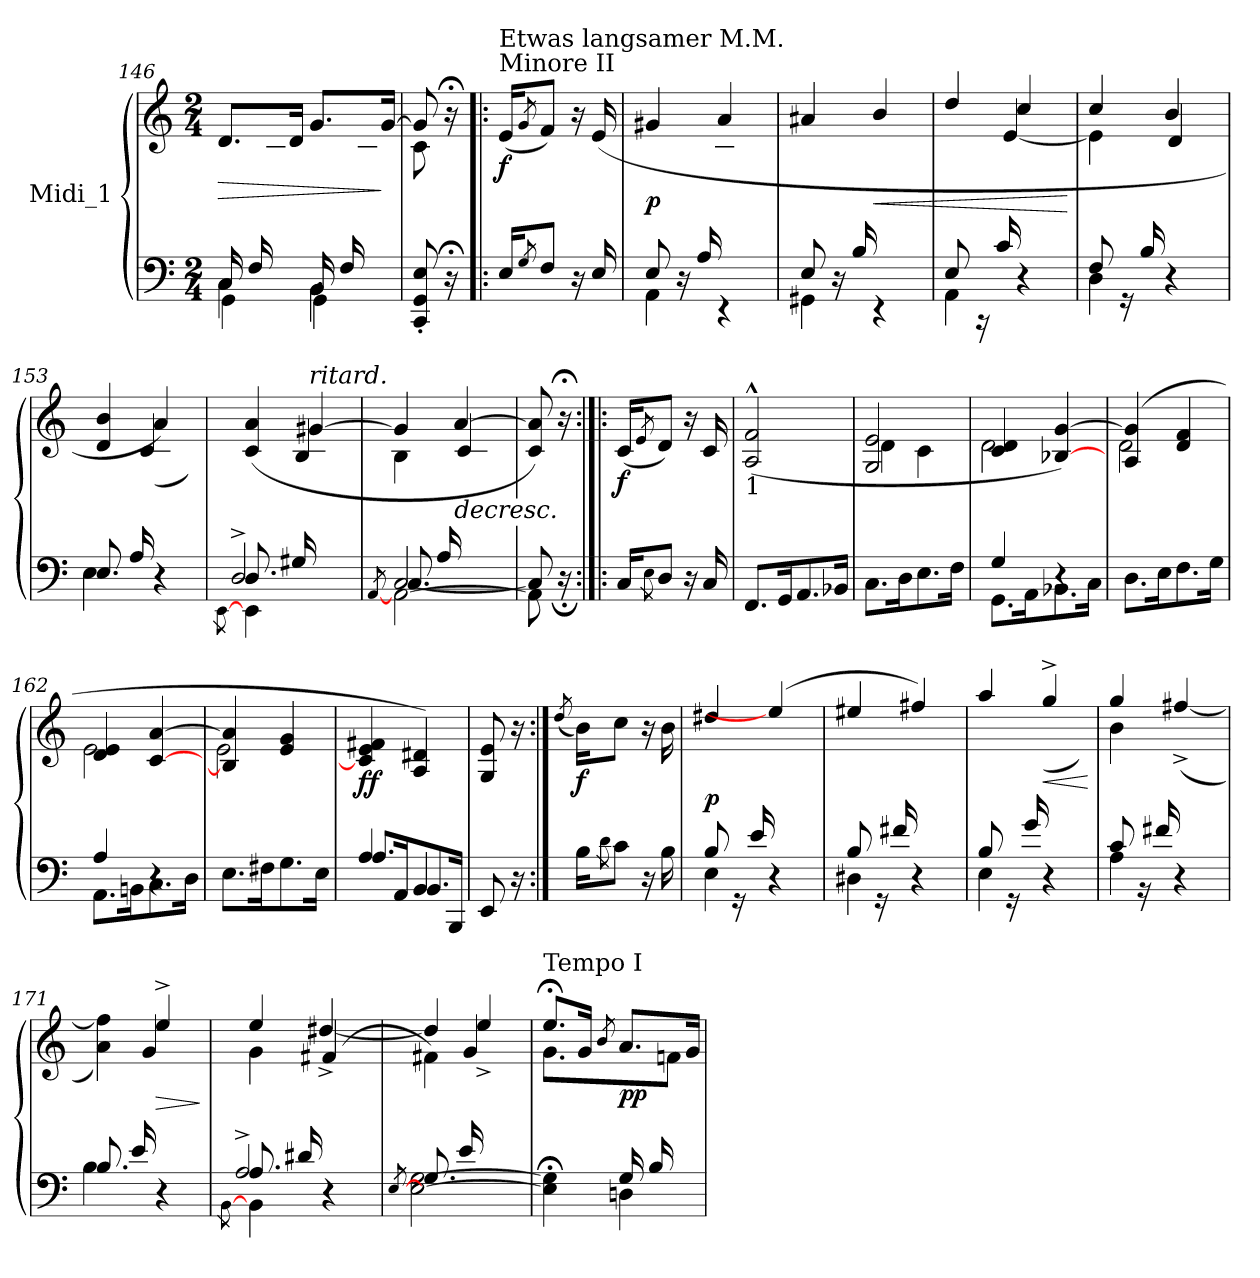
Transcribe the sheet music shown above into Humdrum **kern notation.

**kern	**kern	**dynam
*part1	*part1	*part1
*staff2	*staff1	*staff1/2
*I"Midi_1	*	*
*clefF4	*clefG2	*
*k[]	*k[]	*
*C:	*C:	*
*M2/4	*M2/4	*
=146	=146	=146
*^	*	*
*	*^	*	*
!	!	!	!	!LO:HP:b
*	*	*	*^	*
16C/LL	4C\	4GG'\	8.d/L	8ryy	>
16F/J	.	.	.	.	.
8ryy	.	.	.	8c\J	.
.	.	.	16d/Jk	.	.
16BB/LL	4BB\	4GG'\	8.g/L	8ryy	.
16F/J	.	.	.	.	.
8ryy	.	.	.	8B\J	.
.	.	.	[16g/Jk	.	]
*	*v	*v	*	*	*
=147	=147	=147	=147	=147
8CC/' 8GG/' 8E/'	8ryy	8g/]	8c\	.
16r;	16ryy	16r;<	16ryy	.
!!LO:PB:g=z	!!
=148!|:	=148!|:	=148!|:	=148!|:	=148!|:
*^	*^	*	*	*
!	!	!	!	!LO:TX:a:t=Minore II	!	!
!	!	!	!	!LO:TX:a:t=Etwas langsamer M.M.	!	!
!	!	!	!	!	!	!LO:DY:b
4ryy	4ryy	16E/KL	4ryy	(>16e/KL	4ryy	f
.	.	8qG/	.	8qg/	.	.
.	.	8F/J	.	8f/J)	.	.
.	.	16r	.	16r	.	.
16ryy	16ryy	16E/	16ryy	(>16e/	16ryy	.
=149	=149	=149	=149	=149	=149	=149
*	*	*	*^	*	*^	*
!	!	!	!	!	!	!	!	!LO:DY:b
8E/	4ryy	2ryy	4AA\	8ryy	4ryy	8ryy	4g#X/	p
16ryy	.	.	.	16r	.	16ryy	.	.
16A/KL	.	.	.	16ryy	.	16ryy	.	.
*	*	*	*	*	*MM120	*	*	*
4ryy	4ryy	.	4r	4ryy	4a/	8.c\	4ryy	.
.	.	.	.	.	.	16e\Jk	.	.
=150	=150	=150	=150	=150	=150	=150	=150	=150
8E/	4ryy	2ryy	4GG#X\	8ryy	4a#X/	8ryy	4ryy	.
16ryy	.	.	.	16r	.	16ryy	.	.
16B/KL	.	.	.	16ryy	.	16ryy	.	.
!	!	!	!	!	!	!	!	!LO:HP:b
4ryy	4ryy	.	4r	4ryy	4ryy	8.d\	4b/	<
.	.	.	.	.	.	16e\Jk	.	.
=151	=151	=151	=151	=151	=151	=151	=151	=151
*	*	*	*	*	*	*	*^	*
8E/	4ryy	4ryy	4AA\	8ryy	4dd/	8ryy	4ryy	4ryy	.
16ryy	.	.	.	16r	.	16ryy	.	.	.
16c/KL	.	.	.	16ryy	.	16ryy	.	.	.
4ryy	4ryy	4ryy	4r	4ryy	4ryy	8.e\	4cc/	[4e/	.
.	.	.	.	.	.	16ani\Jk	.	.	.
*v	*v	*v	*v	*v	*	*	*	*	*
*	*v	*v	*v	*v	*
.	.	[
=152	=152	=152
*^	*^	*
*	*^	*	*^	*
*	*	*^	*	*	*^	*
*	*	*	*	*	*	*	*^	*
4ryy	4ryy	4D\	8F/	4cc/	4e\]	4ryy	4ryy	4ryy	.
.	.	.	16r	.	.	.	.	.	.
.	.	.	16B/KL	.	.	.	.	.	.
4ryy	4ryy	4r	4ryy	4ryy	4ryy	4b/	4d/	8.d\	.
.	.	.	.	.	.	.	.	16f\Jk	.
*	*	*	*	*	*	*v	*v	*v	*
=153	=153	=153	=153	=153	=153	=153	=153
*	*	*	*^	*	*	*	*
8.E/L	4ryy	2ryy	4E\	2ryy	4d/ 4b/	4ryy	4ryy	.
16A/K	.	.	.	.	.	.	.	.
4ryy	4ryy	.	4r	.	4a/)	(<8.c\	4c/	.
.	.	.	.	.	.	16e\Jk)	.	.
!!LO:LB:g=z	!!	!!
=154	=154	=154	=154	=154	=154	=154	=154	=154
.	.	[8qEE\	.	.	.	.	.	.
8.D/L	4ryy	2D^/	4EE\	2ryy	(>4c/ 4a/	4ryy	4ryy	.
16G#X/K	.	.	.	.	.	.	.	.
!	!	!	!	!	!LO:TX:a:i:t=ritard.	!	!	!
4ryy	4ryy	.	4ryy	.	[4g#X/	8.B\	4B/	.
.	.	.	.	.	.	16e\Jk	.	.
*	*	*v	*v	*v	*	*	*	*
=155	=155	=155	=155	=155	=155	=155
.	.	[8qAA/	.	.	.	.
*	*	*^	*	*	*	*
2ryy	[2C/	[2AA\	8.C/L	4g#/]	4B\	4ryy	.
.	.	.	16A/K	.	.	.	.
!	!	!	!	!	!	!	!LO:HP:b
.	.	.	4ryy	[4a/	4c/	8.c\	>
.	.	.	.	.	.	16e\Jk	.
*	*	*	*	*	*v	*v	*
=156	=156	=156	=156	=156	=156	=156
8ryy	8C/]	8AA\]	8ryy	8c/ 8a/])	8ryy	.
16ryy	16r;<	16ryy	16ryy	16r;<	16ryy	.
=157:|!|:	=157:|!|:	=157:|!|:	=157:|!|:	=157:|!|:	=157:|!|:	=157:|!|:
!	!	!	!	!	!	!LO:DY:b
4ryy	16C/KL	4ryy	4ryy	(>16c/KL	4ryy	f
.	8qE\	.	.	8qe/	.	.
.	8D/J	.	.	8d/J)	.	.
.	16r	.	.	16r	.	.
16ryy	16C/	16ryy	16ryy	16c/	16ryy	.
=158	=158	=158	=158	=158	=158	=158
!	!	!	!	!LO:TX:b:t=1	!	!
2ryy	8.FF/L	2ryy	2ryy	(>2A/^^ 2f/^^	2ryy	.
.	16GG/K	.	.	.	.	.
.	8.AA/	.	.	.	.	.
.	16BB-X/Jk	.	.	.	.	.
*v	*v	*v	*v	*	*	*
*	*v	*v	*
.	.	]
=159	=159	=159
*^	*^	*
*	*^	*	*	*
*	*	*^	*	*	*
2ryy	8.C\L	2ryy	2ryy	2G/ 2e/	4d\	.
.	16D\K	.	.	.	.	.
.	8.E\	.	.	.	4c\	.
.	16F\Jk	.	.	.	.	.
=160	=160	=160	=160	=160	=160	=160
2ryy	4G/	8.GG\L	2ryy	4c/ 4d/	2d\	.
.	.	16AA\K	.	.	.	.
.	4r	8.BB-X\	.	[4B-X/ [4g/)	.	.
.	.	16C\Jk	.	.	.	.
*	*	*v	*v	*	*	*
!!LO:LB:g=z	!!
=161	=161	=161	=161	=161	=161
2ryy	8.D\L	2ryy	(>4A/ 4g/]	2d\	.
.	16E\K	.	.	.	.
.	8.F\	.	4d/ 4f/	.	.
.	16G\Jk	.	.	.	.
=162	=162	=162	=162	=162	=162
2ryy	4A/	8.AA\L	4d/ 4e/	2e\	.
.	.	16BBni\K	.	.	.
.	4r	8.C\	[4c/ [4a/	.	.
.	.	16D\Jk	.	.	.
=163	=163	=163	=163	=163	=163
2ryy	8.E\L	2ryy	4B-/] 4a/]	2e\	.
.	16F#X\K	.	.	.	.
.	8.G\	.	4e/ 4g/	.	.
.	16E\Jk	.	.	.	.
=164	=164	=164	=164	=164	=164
!	!	!	!	!	!LO:DY:b
2ryy	4A/	8.A/L	4c/] 4e/ 4f#X/	2ryy	ff
.	.	16AA/K	.	.	.
.	4BB/	8.BB/	4A/ 4d#X/)	.	.
.	.	16BBB/Jk	.	.	.
=165	=165	=165	=165	=165	=165
8ryy	8EE/	8ryy	8G/ 8e/	8ryy	.
16ryy	16r	16ryy	16r	16ryy	.
=166:|!	=166:|!	=166:|!	=166:|!	=166:|!	=166:|!
.	.	.	(>8qdd/	.	.
!	!	!	!	!	!LO:DY:b
4ryy	16B\KL	4ryy	16b\KL)	4ryy	f
.	8qd\	.	.	.	.
.	8c\J	.	8cc\J	.	.
.	16r	.	16r	.	.
16ryy	16B\	16ryy	16b\	16ryy	.
=167	=167	=167	=167	=167	=167
*	*	*^	*	*^	*
!	!	!	!	!	!	!	!LO:DY:b
8B/L	4ryy	4E\	8ryy	4dd#X/	8ryy	4ryy	p
16ryy	.	.	16r	.	16ryy	.	.
16e/K	.	.	16ryy	.	16ryy	.	.
4ryy	4ryy	4r	4ryy	4ryy	8.g\	(>4ee/]	.
.	.	.	.	.	16b\Jk	.	.
!!LO:LB:g=z	!!	!!
=168	=168	=168	=168	=168	=168	=168	=168
8B/	4ryy	4D#X\	8ryy	4ee#X/	8ryy	4ryy	.
16ryy	.	.	16r	.	16ryy	.	.
16f#X/KL	.	.	16ryy	.	16ryy	.	.
4ryy	4ryy	4r	4ryy	4ryy	8.a\	4ff#X/)	.
.	.	.	.	.	16b\Jk	.	.
!!LO:LB:g=z	!!	!!
=169	=169	=169	=169	=169	=169	=169	=169
*	*	*	*^	*	*	*	*
8B/	4ryy	2ryy	4E\	8ryy	4aa/	8ryy	4ryy	.
16ryy	.	.	.	16r	.	16ryy	.	.
16g/KL	.	.	.	16ryy	.	16ryy	.	.
!	!	!	!	!	!	!	!	!LO:HP:b
4ryy	4ryy	.	4r	4ryy	4ryy	(<8.b\	4gg^/	<
.	.	.	.	.	.	16eeni\Jk)	.	.
*v	*v	*v	*v	*v	*	*	*	*
*	*v	*v	*v	*
.	.	[
=170	=170	=170
*^	*^	*
*	*^	*	*^	*
*	*	*^	*	*	*^	*
*	*	*	*^	*	*	*	*	*
8c/	4ryy	4ryy	4A\	8ryy	4gg/	8ryy	4b\	4ryy	.
16ryy	.	.	.	16r	.	16ryy	.	.	.
16f#X/KL	.	.	.	16ryy	.	16ryy	.	.	.
4ryy	4ryy	4ryy	4r	4ryy	4ryy	8.a\	4ryy	(>[4ff#X^/	.
.	.	.	.	.	.	16cc\Jk	.	.	.
*	*	*	*v	*v	*	*	*	*	*
*	*	*	*	*	*	*v	*v	*
=171	=171	=171	=171	=171	=171	=171	=171
8.B/L	2ryy	4B\	2ryy	4ryy	4ryy	4a\ 4ff#\])	.
16e/K	.	.	.	.	.	.	.
!	!	!	!	!	!	!	!LO:HP:b
4ryy	.	4r	.	8.g\	4g/	4ee^/	>
.	.	.	.	16b\Jk	.	.	.
*v	*v	*v	*v	*	*	*	*
*	*v	*v	*v	*
.	.	]
=172	=172	=172
*^	*	*
*	*^	*	*
*	*	*^	*	*
.	.	.	[8qBB\	.	.
*	*	*	*	*^	*
*	*	*	*	*	*^	*
8.A/L	2ryy	2A^/	4BB\	4ee/	4g\	4ryy	.
16d#X/K	.	.	.	.	.	.	.
4ryy	.	.	4r	4f#X/	[4dd#X^/	(<8.f#X\	.
.	.	.	.	.	.	16b\Jk	.
=173	=173	=173	=173	=173	=173	=173	=173
.	.	[8qE/	.	.	.	.	.
8.G/L	2ryy	[2E\ [2G\	2ryy	4ryy	4dd#/]	4f#X\)	.
16e/K	.	.	.	.	.	.	.
4ryy	.	.	.	8.g\	4ee^/	4g/	.
.	.	.	.	16b\Jk	.	.	.
*	*	*	*	*	*v	*v	*
=174	=174	=174	=174	=174	=174	=174
*	*	*	*^	*	*	*
!	!	!	!	!	!LO:TX:a:t=Tempo I	!	!
4ryy	2ryy	2ryy	4E\]; 4G\];	2ryy	8.ee;</L	8.g\	.
.	.	.	.	.	16g/Jk	16ryy	.
.	.	.	.	.	8qb/	.	.
!	!	!	!	!	!	!	!LO:DY:b
16G/LL	.	.	4Dni\	.	8.a/L	8ryy	pp
16B/J	.	.	.	.	.	.	.
8ryy	.	.	.	.	.	8fni\J	.
.	.	.	.	.	16g/Jk	.	.
*v	*v	*v	*v	*v	*	*	*
*	*v	*v	*
=	=	=
*-	*-	*-
